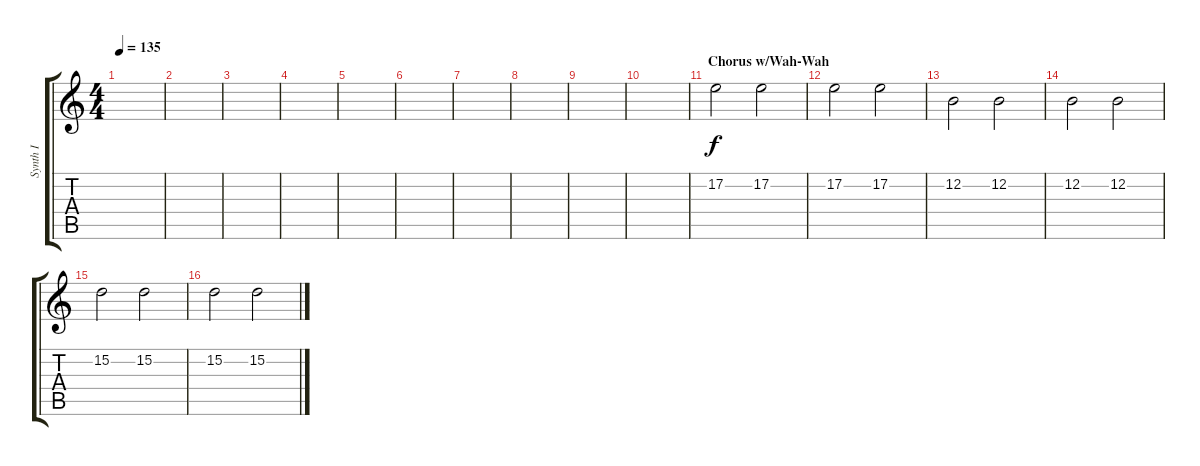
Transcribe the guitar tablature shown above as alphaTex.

\track ("Synth I" "Synth I") {instrument choiraahs}
\staff {score tabs}
\tuning (E4 B3 G3 D3 A2 E2) {hide}
\ts (4 4)
\tempo 135
\clef g2
\ks c
|
|
|
|
|
|
|
|
|
|
\section ("" "Chorus w/Wah-Wah")
17.2.2{balance 8 instrument choiraahs} 17.2.2 |
17.2.2 17.2.2 |
12.2.2 12.2.2 |
12.2.2 12.2.2 |
15.2.2 15.2.2 |
15.2.2 15.2.2
